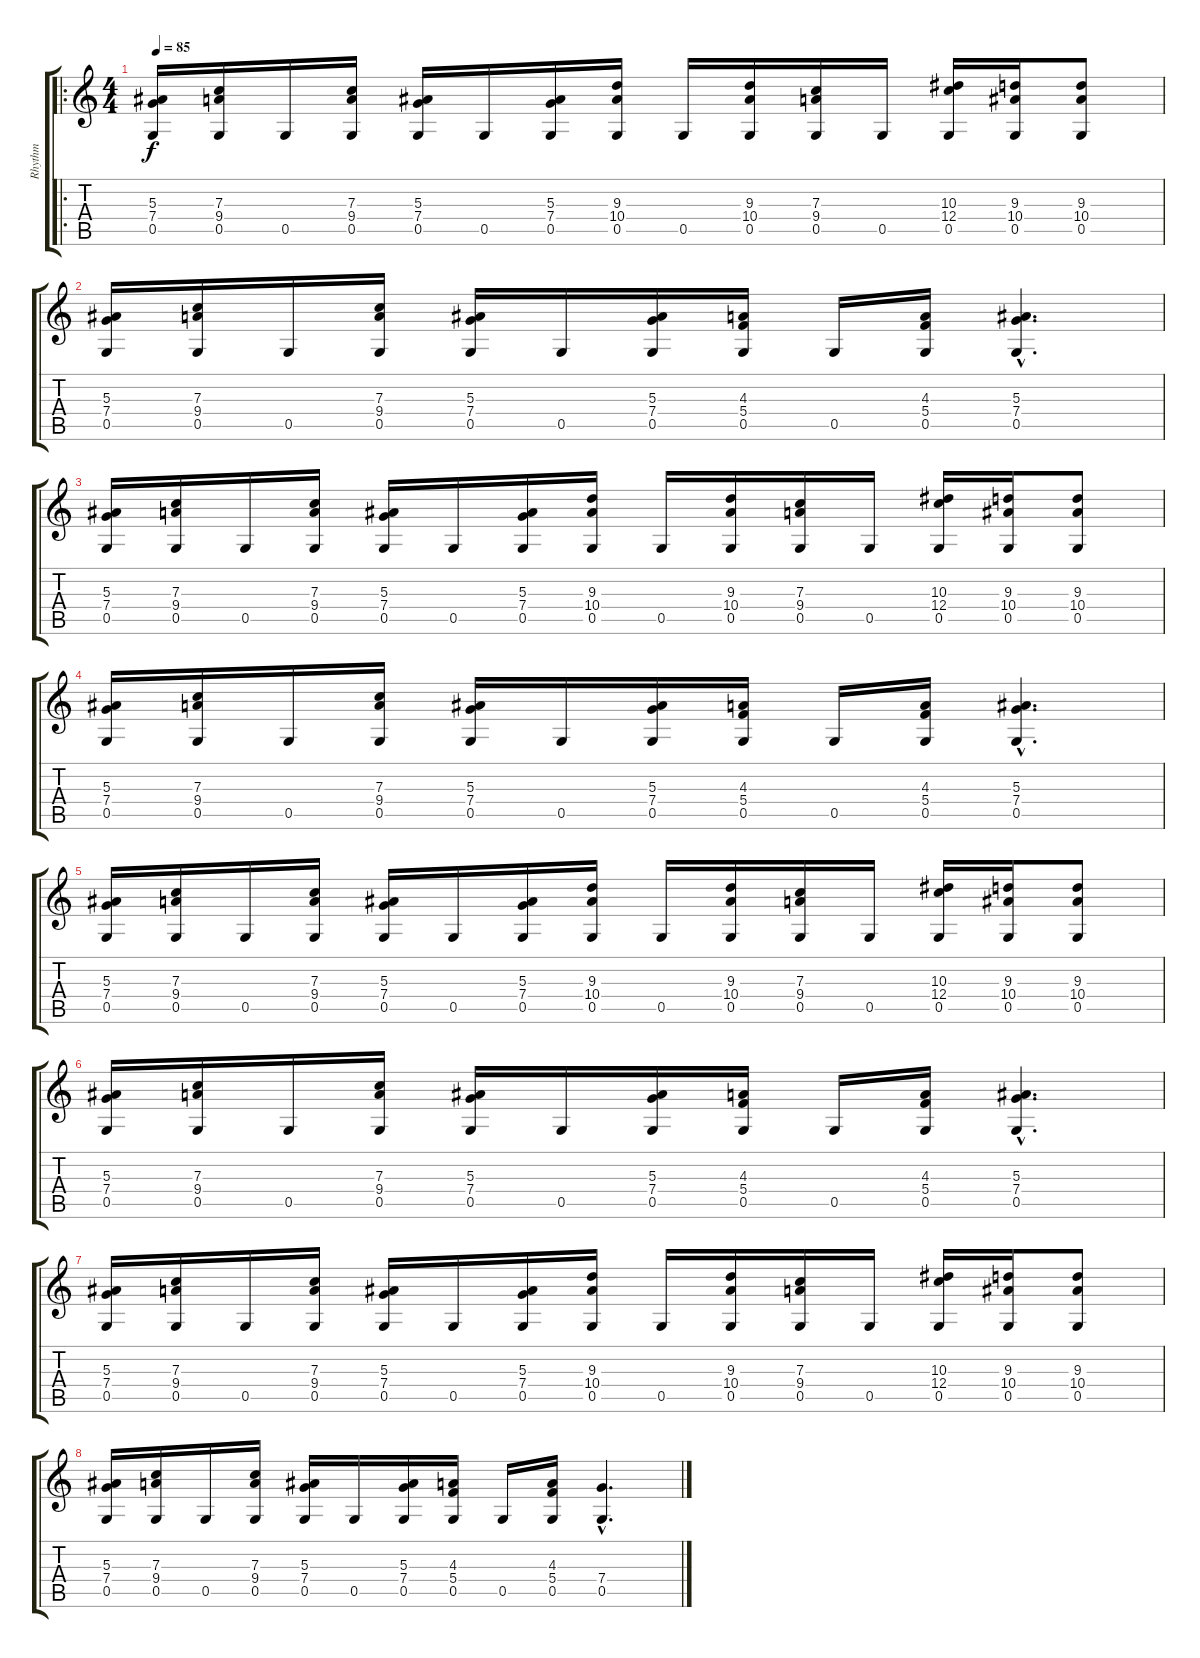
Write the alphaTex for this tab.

\track ("Rhythm" "Rhythm") {instrument overdrivenguitar}
\staff {score tabs}
\tuning (D4 A3 F3 C3 G2 D2) {hide}
\ro
\ts (4 4)
\tempo 85
\clef g2
\ks c
(5.3 7.4 0.5).16{dy f volume 12 instrument electricguitarclean} (7.3 9.4 0.5).16 0.5.16 (7.3 9.4 0.5).16 (5.3 7.4 0.5).16 0.5.16 (5.3 7.4 0.5).16 (9.3 10.4 0.5).16 0.5.16 (9.3 10.4 0.5).16 (7.3 9.4 0.5).16 0.5.16 (10.3 12.4 0.5).16 (9.3 10.4 0.5).16 (9.3 10.4 0.5).8 |
(5.3 7.4 0.5).16{volume 12 instrument electricguitarclean} (7.3 9.4 0.5).16 0.5.16 (7.3 9.4 0.5).16 (5.3 7.4 0.5).16 0.5.16 (5.3 7.4 0.5).16 (4.3 5.4 0.5).16 0.5.16 (4.3 5.4 0.5).16 (5.3{hac} 7.4{hac} 0.5{hac}).4{d} |
(5.3 7.4 0.5).16{volume 12 instrument electricguitarclean} (7.3 9.4 0.5).16 0.5.16 (7.3 9.4 0.5).16 (5.3 7.4 0.5).16 0.5.16 (5.3 7.4 0.5).16 (9.3 10.4 0.5).16 0.5.16 (9.3 10.4 0.5).16 (7.3 9.4 0.5).16 0.5.16 (10.3 12.4 0.5).16 (9.3 10.4 0.5).16 (9.3 10.4 0.5).8 |
(5.3 7.4 0.5).16{volume 12 instrument electricguitarclean} (7.3 9.4 0.5).16 0.5.16 (7.3 9.4 0.5).16 (5.3 7.4 0.5).16 0.5.16 (5.3 7.4 0.5).16 (4.3 5.4 0.5).16 0.5.16 (4.3 5.4 0.5).16 (5.3{hac} 7.4{hac} 0.5{hac}).4{d} |
(5.3 7.4 0.5).16{instrument overdrivenguitar} (7.3 9.4 0.5).16 0.5.16 (7.3 9.4 0.5).16 (5.3 7.4 0.5).16 0.5.16 (5.3 7.4 0.5).16 (9.3 10.4 0.5).16 0.5.16 (9.3 10.4 0.5).16 (7.3 9.4 0.5).16 0.5.16 (10.3 12.4 0.5).16 (9.3 10.4 0.5).16 (9.3 10.4 0.5).8 |
(5.3 7.4 0.5).16 (7.3 9.4 0.5).16 0.5.16 (7.3 9.4 0.5).16 (5.3 7.4 0.5).16 0.5.16 (5.3 7.4 0.5).16 (4.3 5.4 0.5).16 0.5.16 (4.3 5.4 0.5).16 (5.3{hac} 7.4{hac} 0.5{hac}).4{d} |
(5.3 7.4 0.5).16 (7.3 9.4 0.5).16 0.5.16 (7.3 9.4 0.5).16 (5.3 7.4 0.5).16 0.5.16 (5.3 7.4 0.5).16 (9.3 10.4 0.5).16 0.5.16 (9.3 10.4 0.5).16 (7.3 9.4 0.5).16 0.5.16 (10.3 12.4 0.5).16 (9.3 10.4 0.5).16 (9.3 10.4 0.5).8 |
(5.3 7.4 0.5).16 (7.3 9.4 0.5).16 0.5.16 (7.3 9.4 0.5).16 (5.3 7.4 0.5).16 0.5.16 (5.3 7.4 0.5).16 (4.3 5.4 0.5).16 0.5.16 (4.3 5.4 0.5).16 (7.4{hac} 0.5{hac}).4{d}
